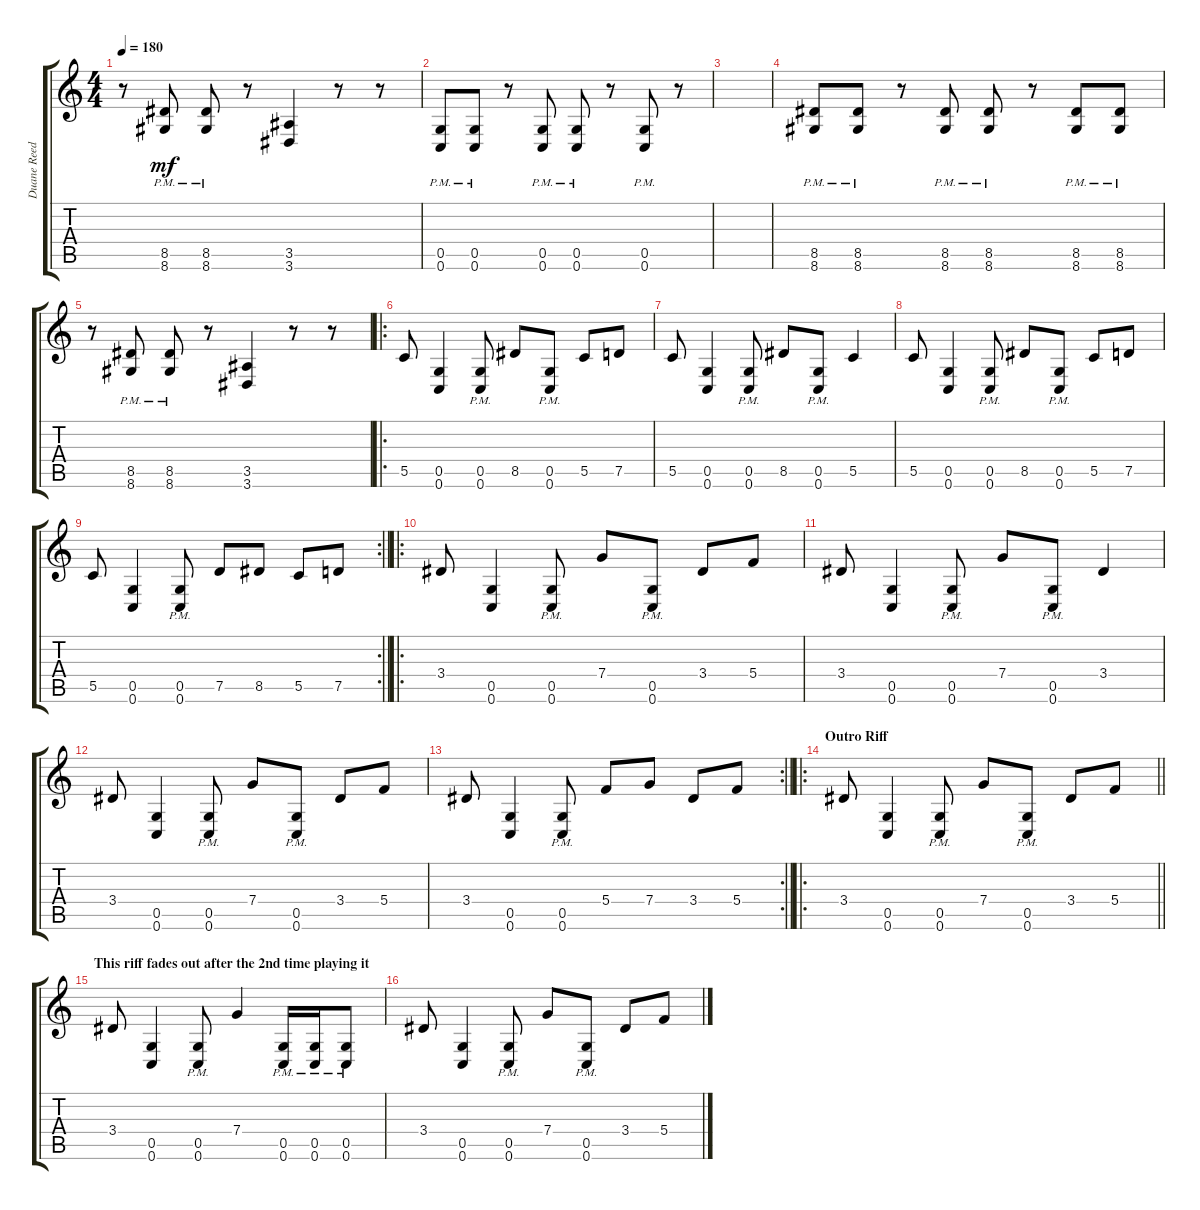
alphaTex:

\track ("Duane Reed" "Duane Reed") {instrument distortionguitar}
\staff {score tabs}
\tuning (D4 A3 F3 C3 G2 C2) {hide}
\ts (4 4)
\tempo 180
\clef g2
\ks c
r.8{dy mf} (8.5{pm} 8.6{pm}).8 (8.5{pm} 8.6{pm}).8 r.8 (3.5 3.6).4 r.8 r.8 |
(0.5{pm} 0.6{pm}).8 (0.5{pm} 0.6{pm}).8 r.8 (0.5{pm} 0.6{pm}).8 (0.5{pm} 0.6{pm}).8 r.8 (0.5{pm} 0.6{pm}).8 r.8 |
|
(8.5{pm} 8.6{pm}).8 (8.5{pm} 8.6{pm}).8 r.8 (8.5{pm} 8.6{pm}).8 (8.5{pm} 8.6{pm}).8 r.8 (8.5{pm} 8.6{pm}).8 (8.5{pm} 8.6{pm}).8 |
r.8 (8.5{pm} 8.6{pm}).8 (8.5{pm} 8.6{pm}).8 r.8 (3.5 3.6).4 r.8 r.8 |
\ro
5.5.8 (0.5 0.6).4 (0.5 0.6{pm}).8 8.5.8 (0.5 0.6{pm}).8 5.5.8 7.5.8 |
5.5.8 (0.5 0.6).4 (0.5 0.6{pm}).8 8.5.8 (0.5 0.6{pm}).8 5.5.4 |
5.5.8 (0.5 0.6).4 (0.5 0.6{pm}).8 8.5.8 (0.5 0.6{pm}).8 5.5.8 7.5.8 |
\rc 2
\barLineRight lightlight
5.5.8 (0.5 0.6).4 (0.5 0.6{pm}).8 7.5.8 8.5.8 5.5.8 7.5.8 |
\ro
3.4.8 (0.5 0.6).4 (0.5{pm} 0.6{pm}).8 7.4.8 (0.5{pm} 0.6{pm}).8 3.4.8 5.4.8 |
3.4.8 (0.5 0.6).4 (0.5{pm} 0.6{pm}).8 7.4.8 (0.5{pm} 0.6{pm}).8 3.4.4 |
3.4.8 (0.5 0.6).4 (0.5{pm} 0.6{pm}).8 7.4.8 (0.5{pm} 0.6{pm}).8 3.4.8 5.4.8 |
\rc 2
\barLineRight lightlight
3.4.8 (0.5 0.6).4 (0.5{pm} 0.6{pm}).8 5.4.8 7.4.8 3.4.8 5.4.8 |
\ro
\section ("" "Outro Riff")
\barLineRight lightlight
3.4.8{volume 16} (0.5 0.6).4 (0.5{pm} 0.6{pm}).8 7.4.8 (0.5{pm} 0.6{pm}).8 3.4.8 5.4.8 |
\section ("" "This riff fades out after the 2nd time playing it")
3.4.8 (0.5 0.6).4 (0.5{pm} 0.6{pm}).8 7.4.4 (0.5{pm} 0.6{pm}).16 (0.5{pm} 0.6{pm}).16 (0.5{pm} 0.6{pm}).8 |
3.4.8 (0.5 0.6).4 (0.5{pm} 0.6{pm}).8 7.4.8 (0.5{pm} 0.6{pm}).8 3.4.8 5.4.8
